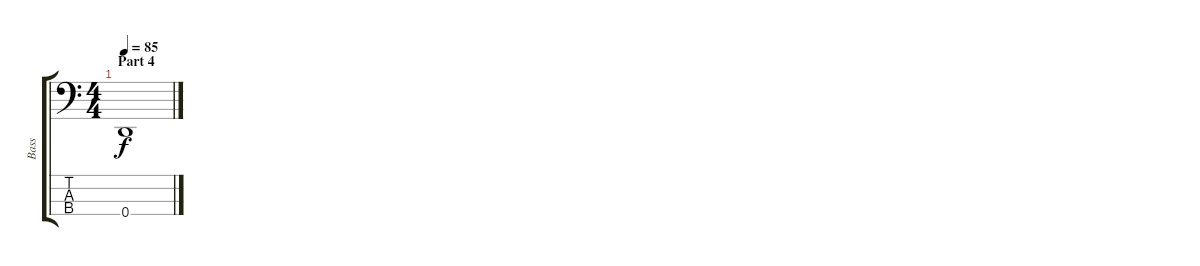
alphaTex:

\track ("Bass" "Bass") {instrument electricbassfinger}
\staff {score tabs}
\tuning (F2 C2 G1 D1) {hide}
\ts (4 4)
\section ("" "Part 4")
\tempo 85
\clef f4
\ks c
0.4{t}.1{dy f volume 0}
